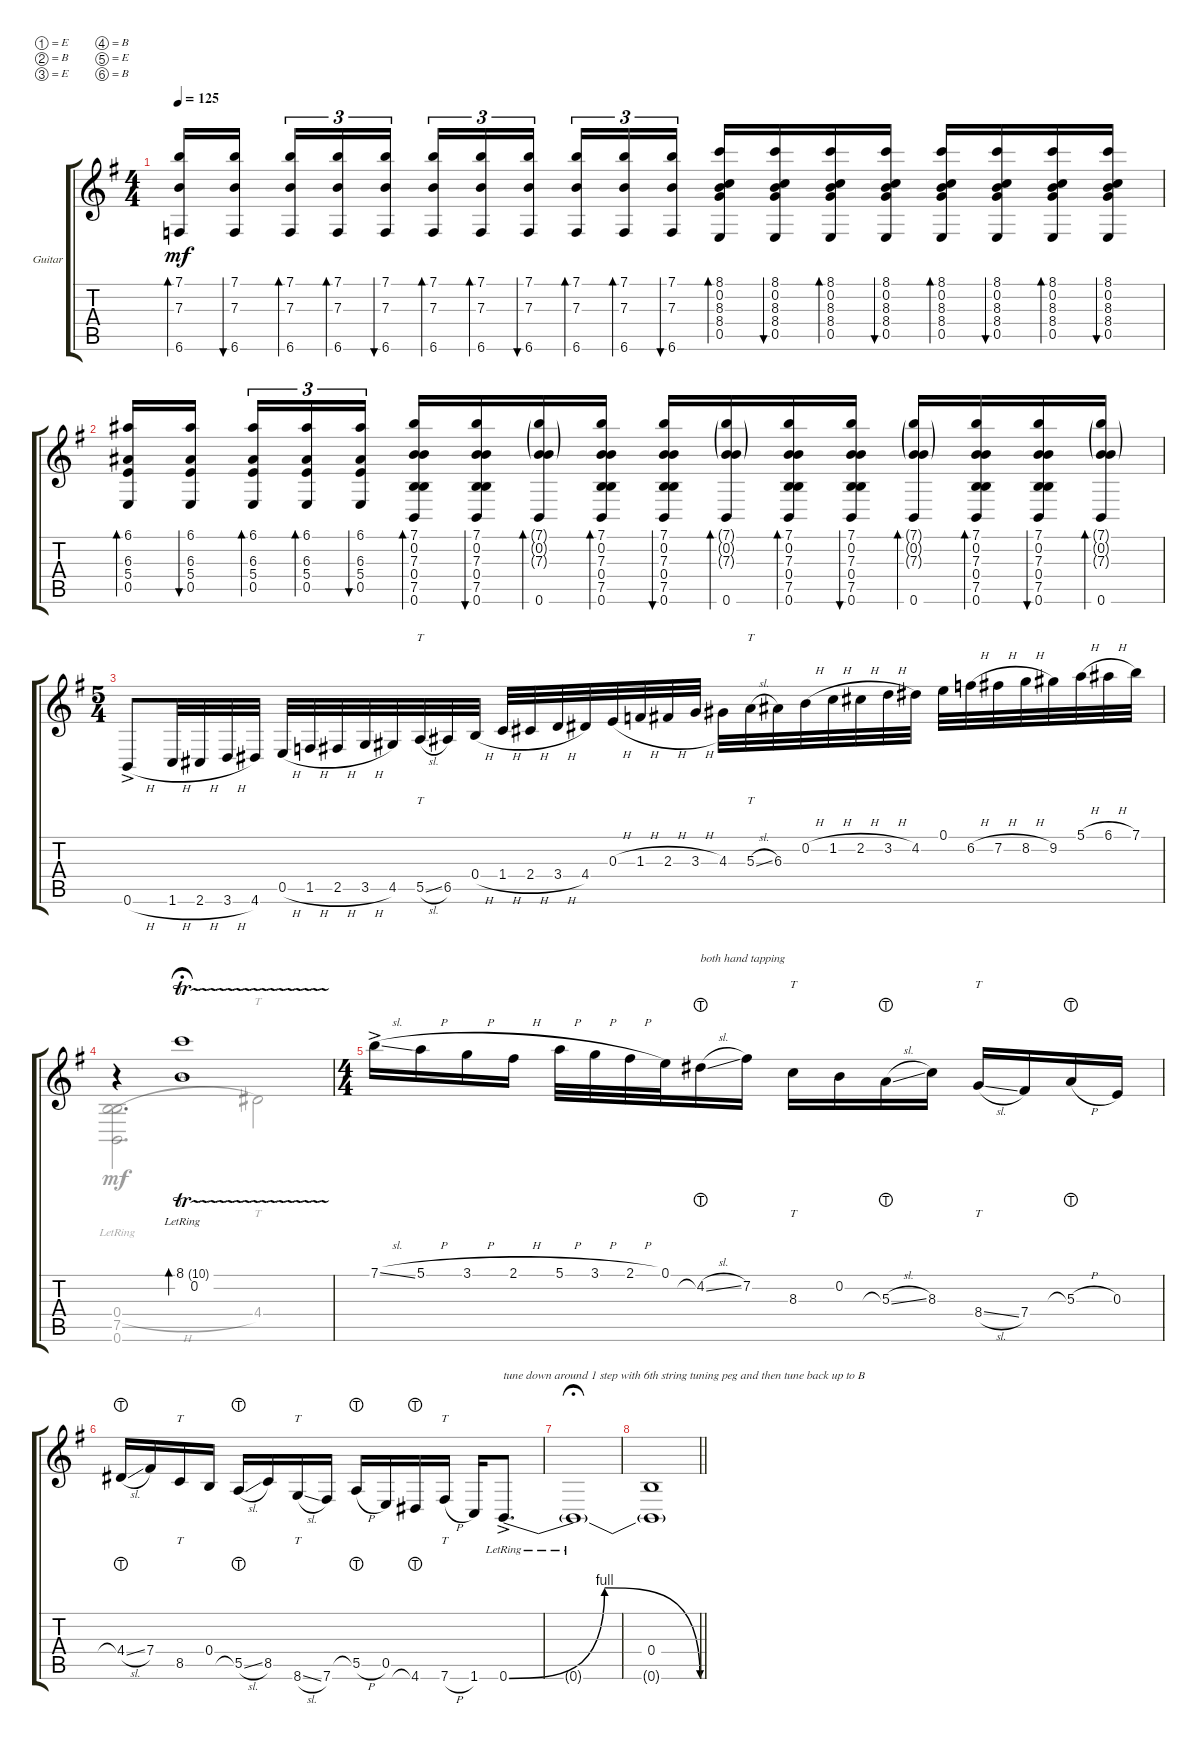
\defaultSystemsLayout 4
\bracketExtendMode groupsimilarinstruments
\firstSystemTrackNameOrientation horizontal
\otherSystemsTrackNameOrientation horizontal
\track ("Acoustic Guitar" "Guitar") {instrument acousticguitarsteel}
\staff {score tabs}
\tuning (E4 B3 E3 B2 E2 B1)
\voice
\ts (4 4)
\tempo 125
\clef g2
\ks eminor
(6.6 7.1 7.3).16{bd 30 dy mf} (6.6 7.1 7.3).16{bu 30} (6.6 7.1 7.3).16{tu (3 2) bd 30} (6.6 7.1 7.3).16{tu (3 2) bd 30} (6.6 7.1 7.3).16{tu (3 2) bu 30} (6.6 7.1 7.3).16{tu (3 2) bd 30} (6.6 7.1 7.3).16{tu (3 2) bd 30} (6.6 7.1 7.3).16{tu (3 2) bu 30} (6.6 7.1 7.3).16{tu (3 2) bd 30} (6.6 7.1 7.3).16{tu (3 2) bd 30} (6.6 7.1 7.3).16{tu (3 2) bu 30} (8.1 0.2 8.3 8.4 0.5).16{bd 30} (8.1 0.2 8.3 8.4 0.5).16{bu 30} (8.1 0.2 8.3 8.4 0.5).16{bd 30} (8.1 0.2 8.3 8.4 0.5).16{bu 30} (8.1 0.2 8.3 8.4 0.5).16{bd 30} (8.1 0.2 8.3 8.4 0.5).16{bu 30} (8.1 0.2 8.3 8.4 0.5).16{bd 30} (8.1 0.2 8.3 8.4 0.5).16{bu 30} |
(6.1 6.3 0.5 5.4).16{bd 30} (6.1 6.3 0.5 5.4).16{bu 30} (6.1 6.3 0.5 5.4).16{tu (3 2) bd 30} (6.1 6.3 0.5 5.4).16{tu (3 2) bd 30} (6.1 6.3 0.5 5.4).16{tu (3 2) bu 30} (7.1 0.2 7.3 0.4 7.5 0.6).16{bd 30} (7.1 0.2 7.3 0.4 7.5 0.6).16{bu 30} (0.6 7.1{g} 7.3{g} 0.2{g}).16{bd 30} (7.1 0.2 7.3 0.4 7.5 0.6).16{bd 30} (7.1 0.2 7.3 0.4 7.5 0.6).16{bu 30} (0.6 7.1{g} 7.3{g} 0.2{g}).16{bd 30} (7.1 0.2 7.3 0.4 7.5 0.6).16{bd 30} (7.1 0.2 7.3 0.4 7.5 0.6).16{bu 30} (0.6 7.1{g} 7.3{g} 0.2{g}).16{bd 30} (7.1 0.2 7.3 0.4 7.5 0.6).16{bd 30} (7.1 0.2 7.3 0.4 7.5 0.6).16{bu 30} (0.6 7.1{g} 7.3{g} 0.2{g}).16{bd 30} |
\ts (5 4)
\scale
0.807022 0.6{h ac}.8 1.6{h}.32 2.6{h}.32 3.6{h}.32 4.6.32 0.5{h}.32 1.5{h}.32 2.5{h}.32 3.5{h}.32 4.5.32 5.5{sl}.32{tt} 6.5.32 0.4{h}.32 1.4{h}.32 2.4{h}.32 3.4{h}.32 4.4.32 0.3{h}.32 1.3{h}.32 2.3{h}.32 3.3{h}.32 4.3.32 5.3{sl}.32{tt} 6.3.32 0.2{h}.32 1.2{h}.32 2.2{h}.32 3.2{h}.32 4.2.32 0.1.32 6.2{h}.32 7.2{h}.32 8.2{h}.32 9.2.32 5.1{h}.32 6.1{h}.32 7.1.32 |
\scale
0.379017 r.4 (8.1{tr (10 16)} 0.2{lr}).1{bd 30 fermata (medium 0.5)} |
\ts (4 4)
\scale
0.621379 7.1{sl ac}.16 5.1{h}.16 3.1{h}.16 2.1{h}.16 5.1{h}.32 3.1{h}.32 2.1{h}.32 0.1.32 4.2{sl lht}.16{txt "both hand tapping"} 7.2.16 8.3.16{tt} 0.2.16 5.3{sl lht}.16 8.3.16 8.4{sl}.16{tt} 7.4.16 5.3{h lht}.16 0.3.16 |
\scale
0.375997 4.4{sl lht}.16 7.4.16 8.5.16{tt} 0.4.16 5.5{sl lht}.16 8.5.16 8.6{sl}.16{tt} 7.6.16 5.5{h lht}.16 0.5.16 4.6{lht}.16 7.6{h}.16{tt} 1.6.16 0.6{be (bendrelease 0 0 22.2 4 40.8 4 59.4 0) ac lr}.8{d txt "tune down around 1 step with 6th string tuning peg and then tune back up to B"} |
\scale
0.143586 0.6{lr t}.1{fermata (medium 0.33)} |
\scale
0.0947209
\barLineRight lightlight
(0.6{t} 0.4).1
\voice
\clef g2
\ottava regular
\simile none
\ks eminor
|
|
|
(0.6{lr} 7.5{lr} 0.4{h}).2{d dy mf} 4.4.2{tt} |
|
|
|
\barLineRight lightlight
